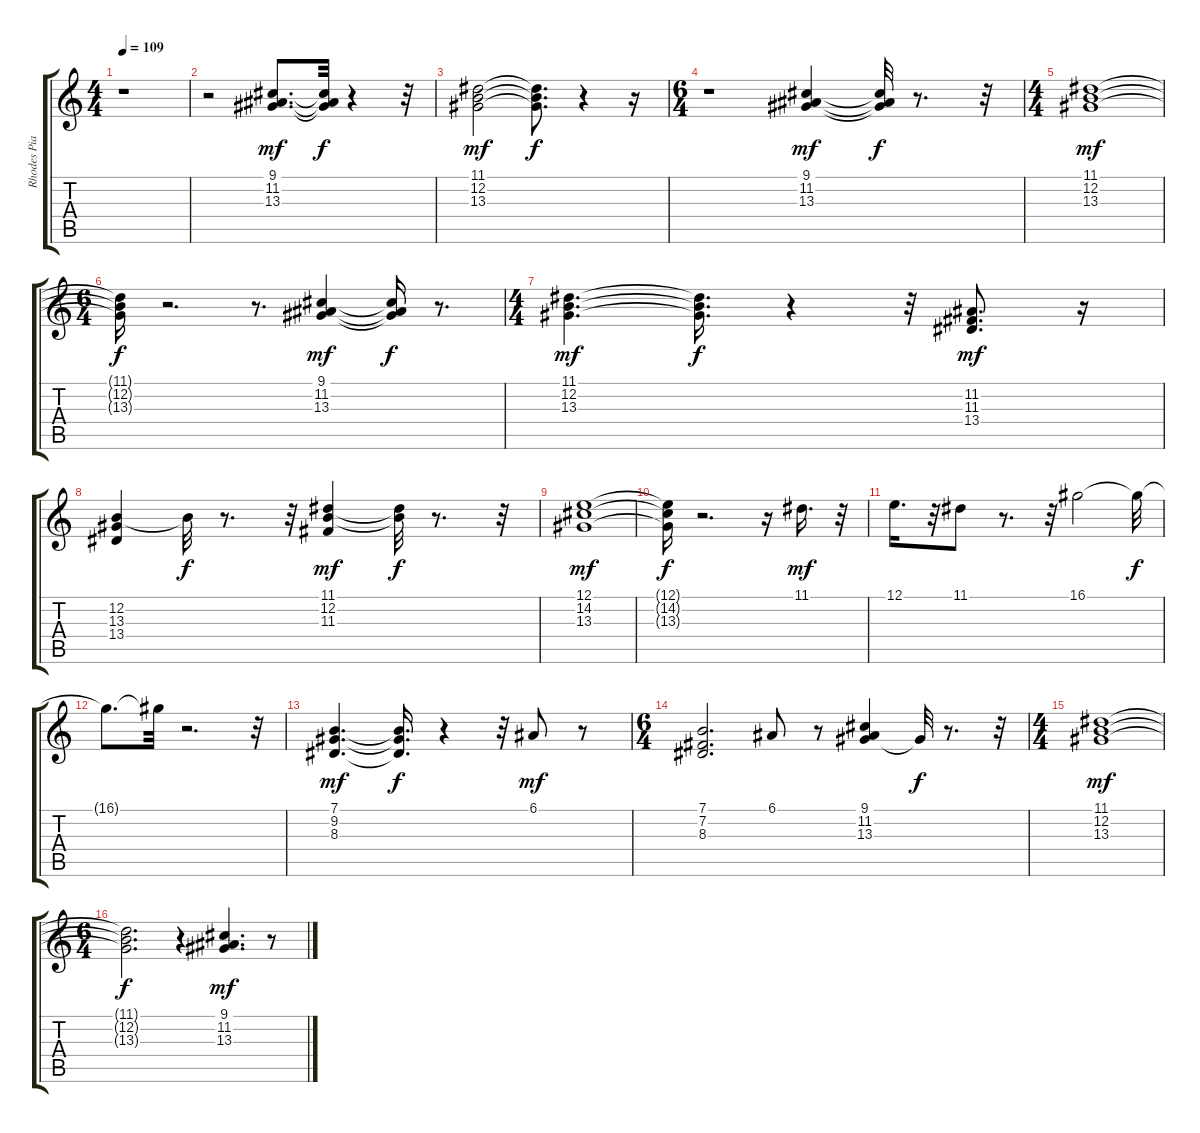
\track ("Rhodes Piano" "Rhodes Pia") {instrument electricpiano1}
\staff {score tabs}
\tuning (E4 B3 G3 D3 A2 E2) {hide}
\ts (4 4)
\tempo 109
\clef g2
\ks c
r.1{dy mf} |
r.2 (9.1 11.2 13.3).8{d balance 8 instrument electricpiano1} (9.1{t} 11.2{t} 13.3{t}).32{dy f} r.4 r.32 |
(11.1 12.2 13.3).2{dy mf} (11.1{t} 12.2{t} 13.3{t}).8{d dy f} r.4 r.16 |
\ts (6 4)
r.1 (9.1 11.2 13.3).4{dy mf} (9.1{t} 11.2{t} 13.3{t}).32{dy f} r.8{d} r.32 |
\ts (4 4)
(11.1 12.2 13.3).1{dy mf} |
\ts (6 4)
(11.1{t} 12.2{t} 13.3{t}).16{dy f} r.2{d} r.8{d} (9.1 11.2 13.3).4{dy mf} (9.1{t} 11.2{t} 13.3{t}).16{dy f} r.8{d} |
\ts (4 4)
(11.1 12.2 13.3).4{d dy mf} (11.1{t} 12.2{t} 13.3{t}).16{d dy f} r.4 r.32 (11.2 11.3 13.4).8{d dy mf} r.16 |
(12.2 13.3 13.4).4 12.2{t}.32{dy f} r.8{d} r.32 (11.1 12.2 11.3).4{dy mf} (11.1{t} 12.2{t}).32{dy f} r.8{d} r.32 |
(12.1 14.2 13.3).1{dy mf} |
(12.1{t} 14.2{t} 13.3{t}).16{dy f} r.2{d} r.16 11.1.16{d dy mf} r.32 |
12.1.16{d} r.32 11.1.8 r.8{d} r.32 16.1.2 16.1{t}.32{dy f} |
16.1{t}.8{d} 16.1{t}.32 r.2{d} r.32 |
(7.1 9.2 8.3).4{d dy mf} (7.1{t} 9.2{t} 8.3{t}).16{d dy f} r.4 r.32 6.1.8{dy mf} r.8 |
\ts (6 4)
(7.1 7.2 8.3).2{d} 6.1.8 r.8 (9.1 11.2 13.3).4 13.3{t}.32{dy f} r.8{d} r.32 |
\ts (4 4)
(11.1 12.2 13.3).1{dy mf} |
\ts (6 4)
(11.1{t} 12.2{t} 13.3{t}).2{d dy f} r.4 (9.1 11.2 13.3).4{d dy mf} r.8
